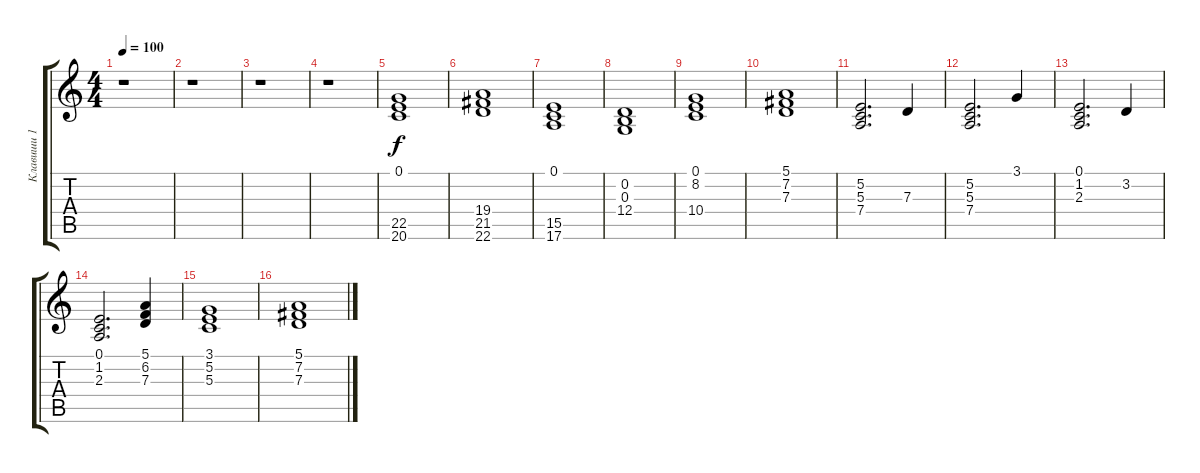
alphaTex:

\track ("Клавиши 1" "Клавиши 1") {instrument choiraahs}
\staff {score tabs}
\tuning (E4 B3 G3 D3 A2 E2) {hide}
\ts (4 4)
\tempo 100
\clef g2
\ks c
r.1{dy f} |
r.1 |
r.1 |
r.1 |
(0.1 22.5 20.6).1 |
(19.4 21.5 22.6).1 |
(0.1 15.5 17.6).1 |
(0.2 0.3 12.4).1 |
(0.1 8.2 10.4).1 |
(5.1 7.2 7.3).1 |
(5.2 5.3 7.4).2{d} 7.3.4 |
(5.2 5.3 7.4).2{d} 3.1.4 |
(0.1 1.2 2.3).2{d} 3.2.4 |
(0.1 1.2 2.3).2{d} (5.1 6.2 7.3).4 |
(3.1 5.2 5.3).1 |
(5.1 7.2 7.3).1
